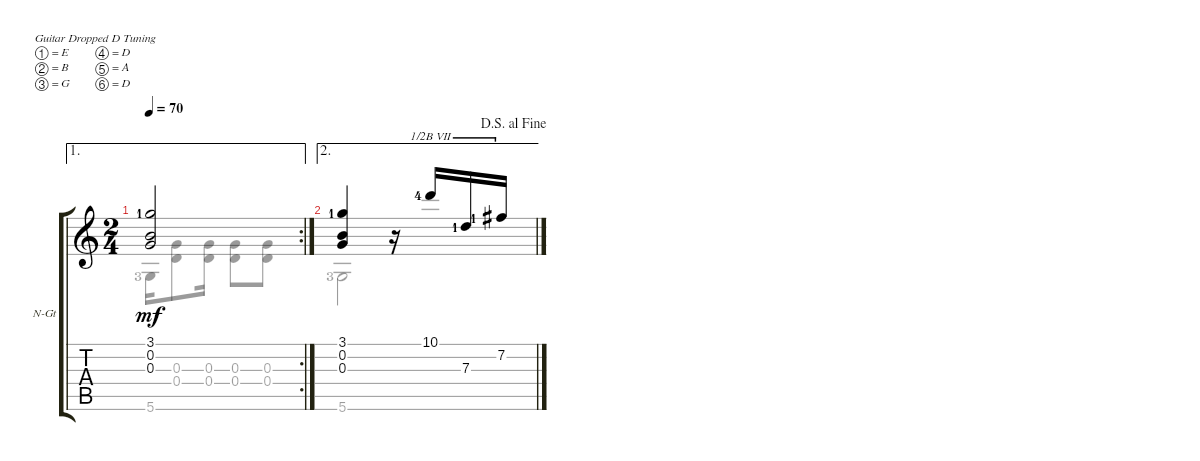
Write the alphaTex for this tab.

\defaultSystemsLayout 4
\bracketExtendMode groupsimilarinstruments
\firstSystemTrackNameOrientation horizontal
\otherSystemsTrackNameOrientation horizontal
\track ("Nylon Guitar" "N-Gt") {instrument acousticguitarnylon}
\staff {score tabs}
\tuning (E4 B3 G3 D3 A2 D2)
\voice
\ae 1
\rc 2
\ts (2 4)
\tempo 70
\clef g2
\ks c
(3.1{lf 2} 0.2 0.3).2{dy mf} |
\ae 2
\jump dalsegnoalfine
(3.1{lf 2} 0.2 0.3).4 r.16 10.1{lf 5}.16{barre (7 half)} 7.3{lf 2}.16{barre (7 half)} 7.2{lf 2}.16{barre (7 half)}
\voice
\clef g2
\ottava regular
\simile none
\ks c
5.6{lf 4}.16{dy mf} (0.4 0.3).8 (0.3 0.4).16 (0.4 0.3).8 (0.3 0.4).8 |
5.6{lf 4}.2
